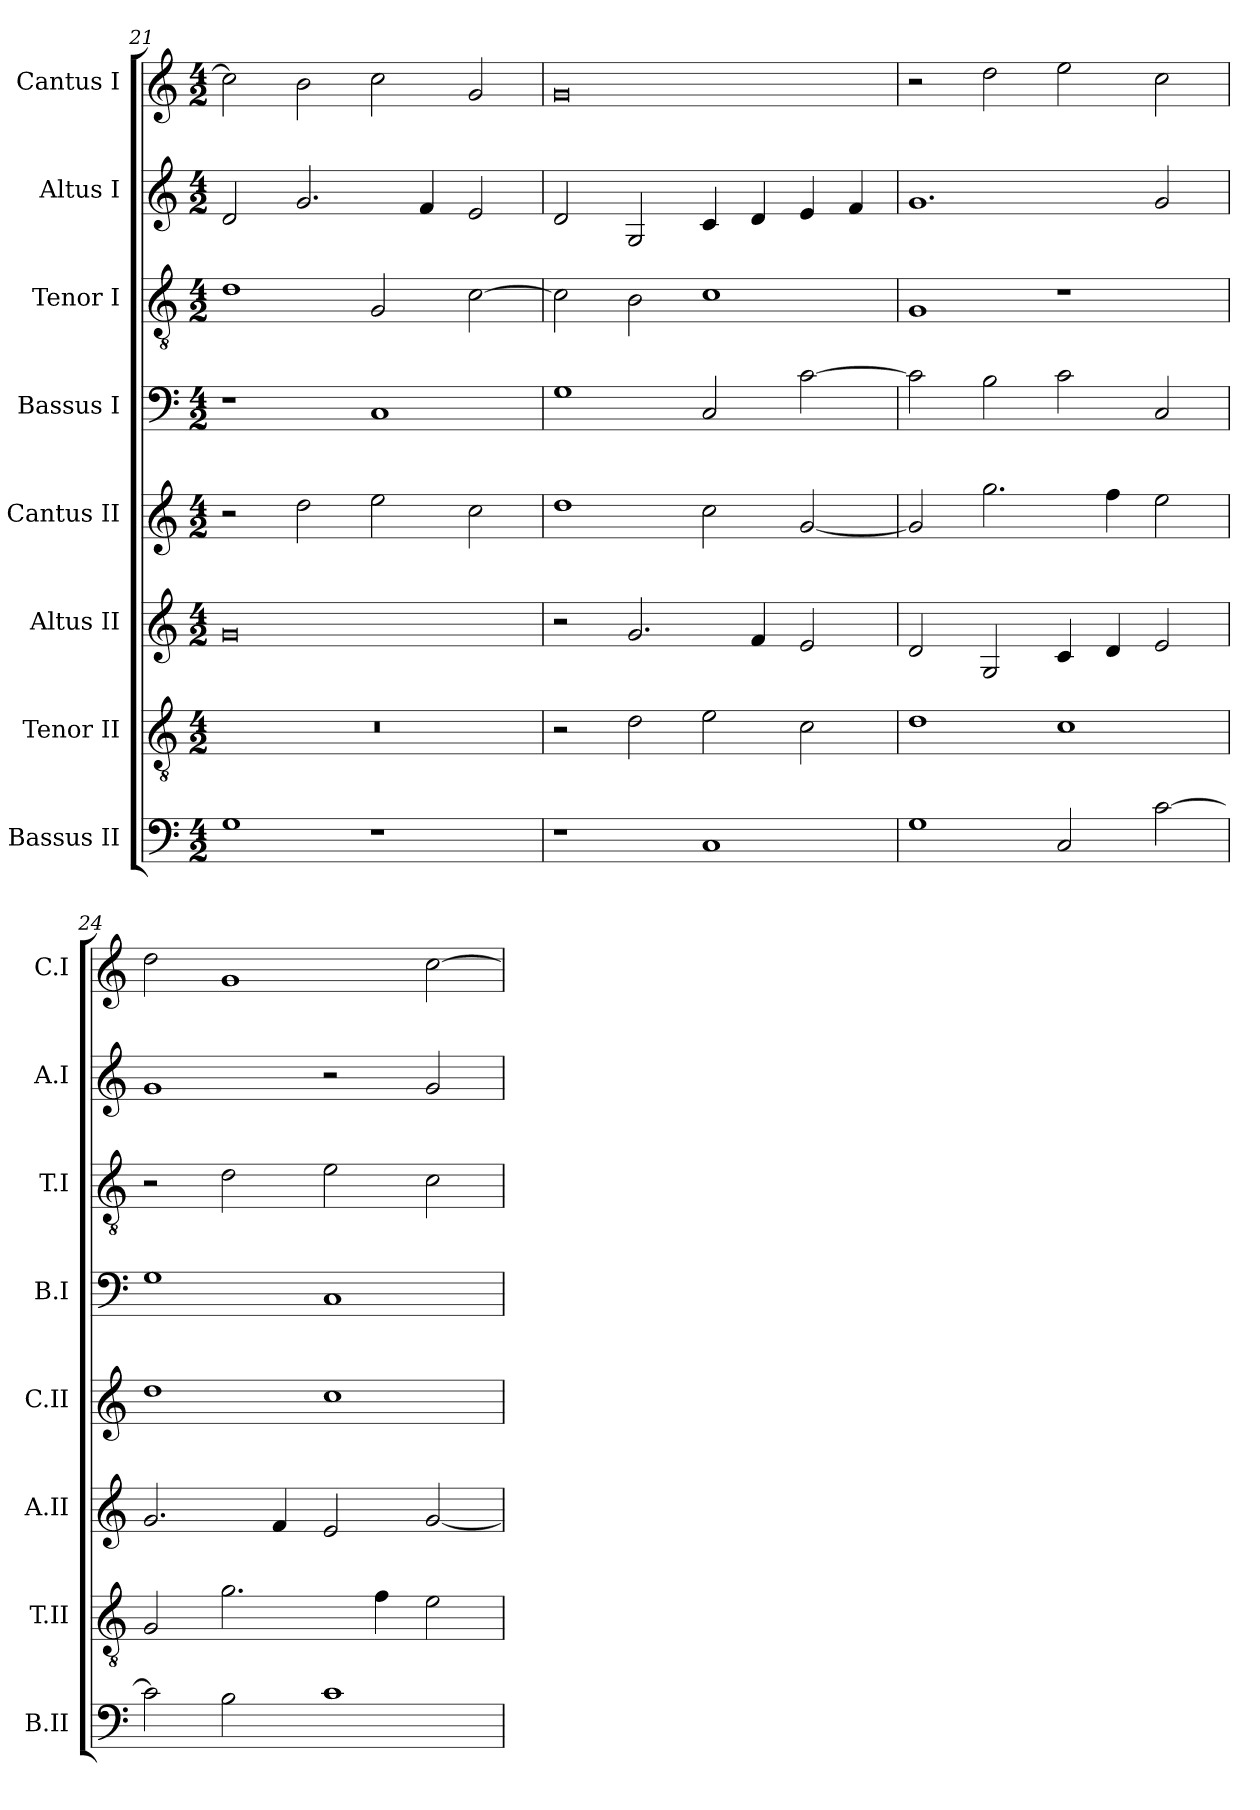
**kern	**kern	**kern	**kern	**kern	**kern	**kern	**kern
*part8	*part7	*part6	*part5	*part4	*part3	*part2	*part1
*staff8	*staff7	*staff6	*staff5	*staff4	*staff3	*staff2	*staff1
*I"Bassus II	*I"Tenor II	*I"Altus II	*I"Cantus II	*I"Bassus I	*I"Tenor I	*I"Altus I	*I"Cantus I
*I'B.II	*I'T.II	*I'A.II	*I'C.II	*I'B.I	*I'T.I	*I'A.I	*I'C.I
*clefF4	*clefGv2	*clefG2	*clefG2	*clefF4	*clefGv2	*clefG2	*clefG2
*	*ITrd7c12	*	*	*	*ITrd7c12	*	*
*k[]	*k[]	*k[]	*k[]	*k[]	*k[]	*k[]	*k[]
*C:	*C:	*C:	*C:	*C:	*C:	*C:	*C:
*M4/2	*M4/2	*M4/2	*M4/2	*M4/2	*M4/2	*M4/2	*M4/2
=21	=21	=21	=21	=21	=21	=21	=21
1G\	0r	0g/	2r	1r	1D\	2d/	2cc\]
.	.	.	2dd\	.	.	2.g/	2b\
1r	.	.	2ee\	1C/	2GG/	.	2cc\
.	.	.	.	.	.	4f/	.
.	.	.	2cc\	.	[2C\	2e/	2g/
=22	=22	=22	=22	=22	=22	=22	=22
1r	2r	2r	1dd\	1G\	2C\]	2d/	0g/
.	2D\	2.g/	.	.	2BB\	2G/	.
1C/	2E\	.	2cc\	2C/	1C\	4c/	.
.	.	4f/	.	.	.	4d/	.
.	2C\	2e/	[2g/	[2c\	.	4e/	.
.	.	.	.	.	.	4f/	.
=23	=23	=23	=23	=23	=23	=23	=23
1G\	1D\	2d/	2g/]	2c\]	1GG/	1.g/	2r
.	.	2G/	2.gg\	2B\	.	.	2dd\
2C/	1C\	4c/	.	2c\	1r	.	2ee\
.	.	4d/	4ff\	.	.	.	.
[2c\	.	2e/	2ee\	2C/	.	2g/	2cc\
=24	=24	=24	=24	=24	=24	=24	=24
2c\]	2GG/	2.g/	1dd\	1G\	2r	1g/	2dd\
2B\	2.G\	.	.	.	2D\	.	1g/
.	.	4f/	.	.	.	.	.
1c\	.	2e/	1cc\	1C/	2E\	2r	.
.	4F\	.	.	.	.	.	.
.	2E\	[2g/	.	.	2C\	2g/	[2cc\
=	=	=	=	=	=	=	=
*-	*-	*-	*-	*-	*-	*-	*-
